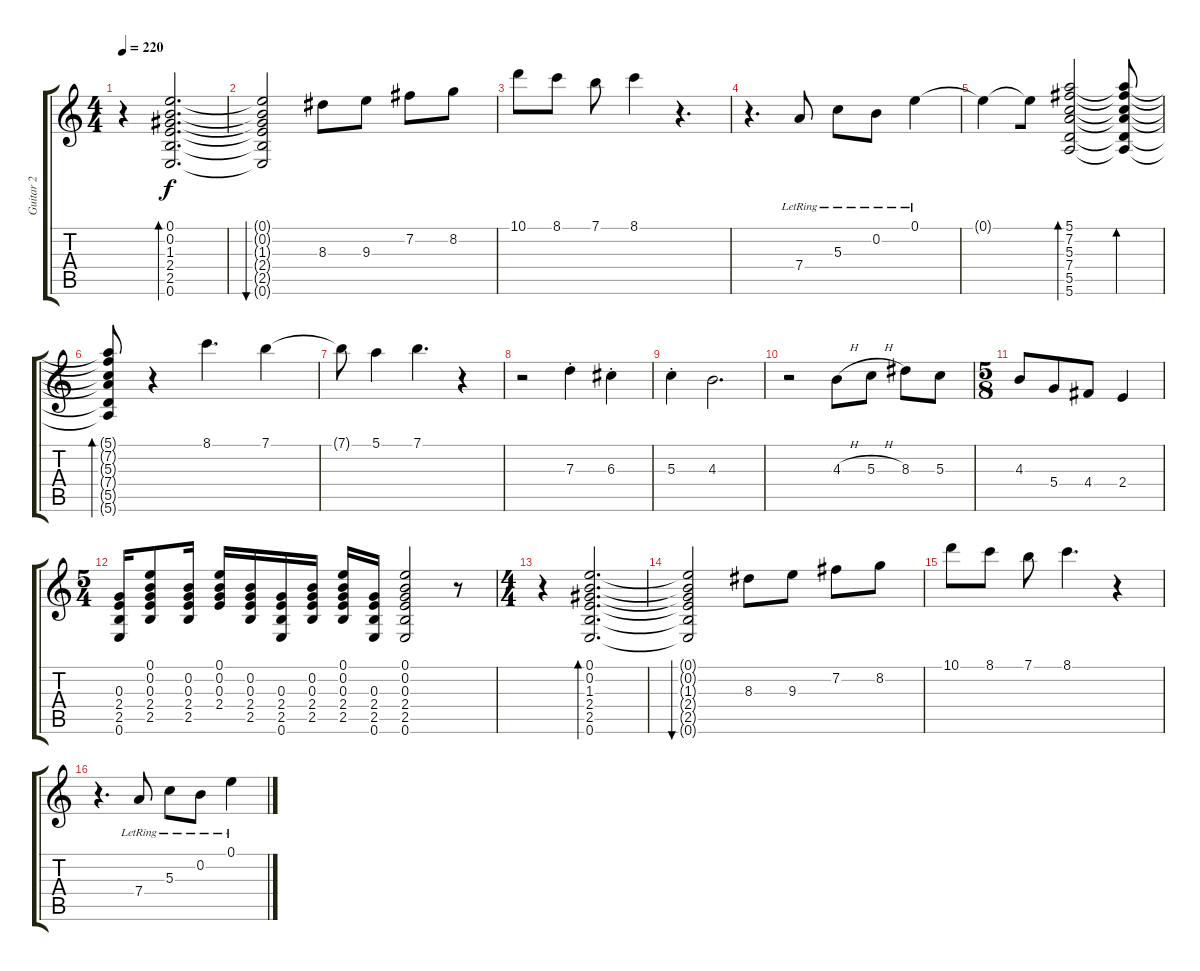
\track ("Guitar 2" "Guitar 2") {instrument acousticguitarnylon}
\staff {score tabs}
\tuning (E4 B3 G3 D3 A2 E2) {hide}
\ts (4 4)
\tempo 220
\clef g2
\ks c
r.4{dy f} (0.1 0.2 1.3 2.4 2.5 0.6).2{d bd 240} |
(0.1{t} 0.2{t} 1.3{t} 2.4{t} 2.5{t} 0.6{t}).2{bu 240} 8.3.8 9.3.8 7.2.8 8.2.8 |
10.1.8 8.1.8 7.1.8 8.1.4 r.4{d} |
r.4{d} 7.4{lr}.8 5.3{lr}.8 0.2{lr}.8 0.1{lr}.4 |
0.1{t}.4{beam merge} 0.1{t}.8 (5.1 7.2 5.3 7.4 5.5 5.6).2{bd 60} (5.1{t} 7.2{t} 5.3{t} 7.4{t} 5.5{t} 5.6{t}).8{bd 60} |
(5.1{t} 7.2{t} 5.3{t} 7.4{t} 5.5{t} 5.6{t}).8{bd 60} r.4 8.1.4{d} 7.1.4 |
7.1{t}.8 5.1.4 7.1.4{d} r.4 |
r.2 7.3{st}.4 6.3{st}.4 |
5.3{st}.4 4.3.2{d} |
r.2 4.3{h}.8 5.3{h}.8 8.3.8 5.3.8 |
\ts (5 8)
4.3.8 5.4.8 4.4.8 2.4.4 |
\ts (5 4)
(0.3 2.4 2.5 0.6).16 (0.1 0.2 0.3 2.4 2.5).8 (0.2 0.3 2.4 2.5).16 (0.1 0.2 0.3 2.4).16 (0.2 0.3 2.4 2.5).16 (0.3 2.4 2.5 0.6).16 (0.2 0.3 2.4 2.5).16 (0.1 0.2 0.3 2.4 2.5).16 (0.3 2.4 2.5 0.6).16 (0.1 0.2 0.3 2.4 2.5 0.6).2 r.8 |
\ts (4 4)
r.4 (0.1 0.2 1.3 2.4 2.5 0.6).2{d bd 240} |
(0.1{t} 0.2{t} 1.3{t} 2.4{t} 2.5{t} 0.6{t}).2{bu 240} 8.3.8 9.3.8 7.2.8 8.2.8 |
10.1.8 8.1.8 7.1.8 8.1.4{d} r.4 |
r.4{d} 7.4{lr}.8 5.3{lr}.8 0.2{lr}.8 0.1{lr}.4
